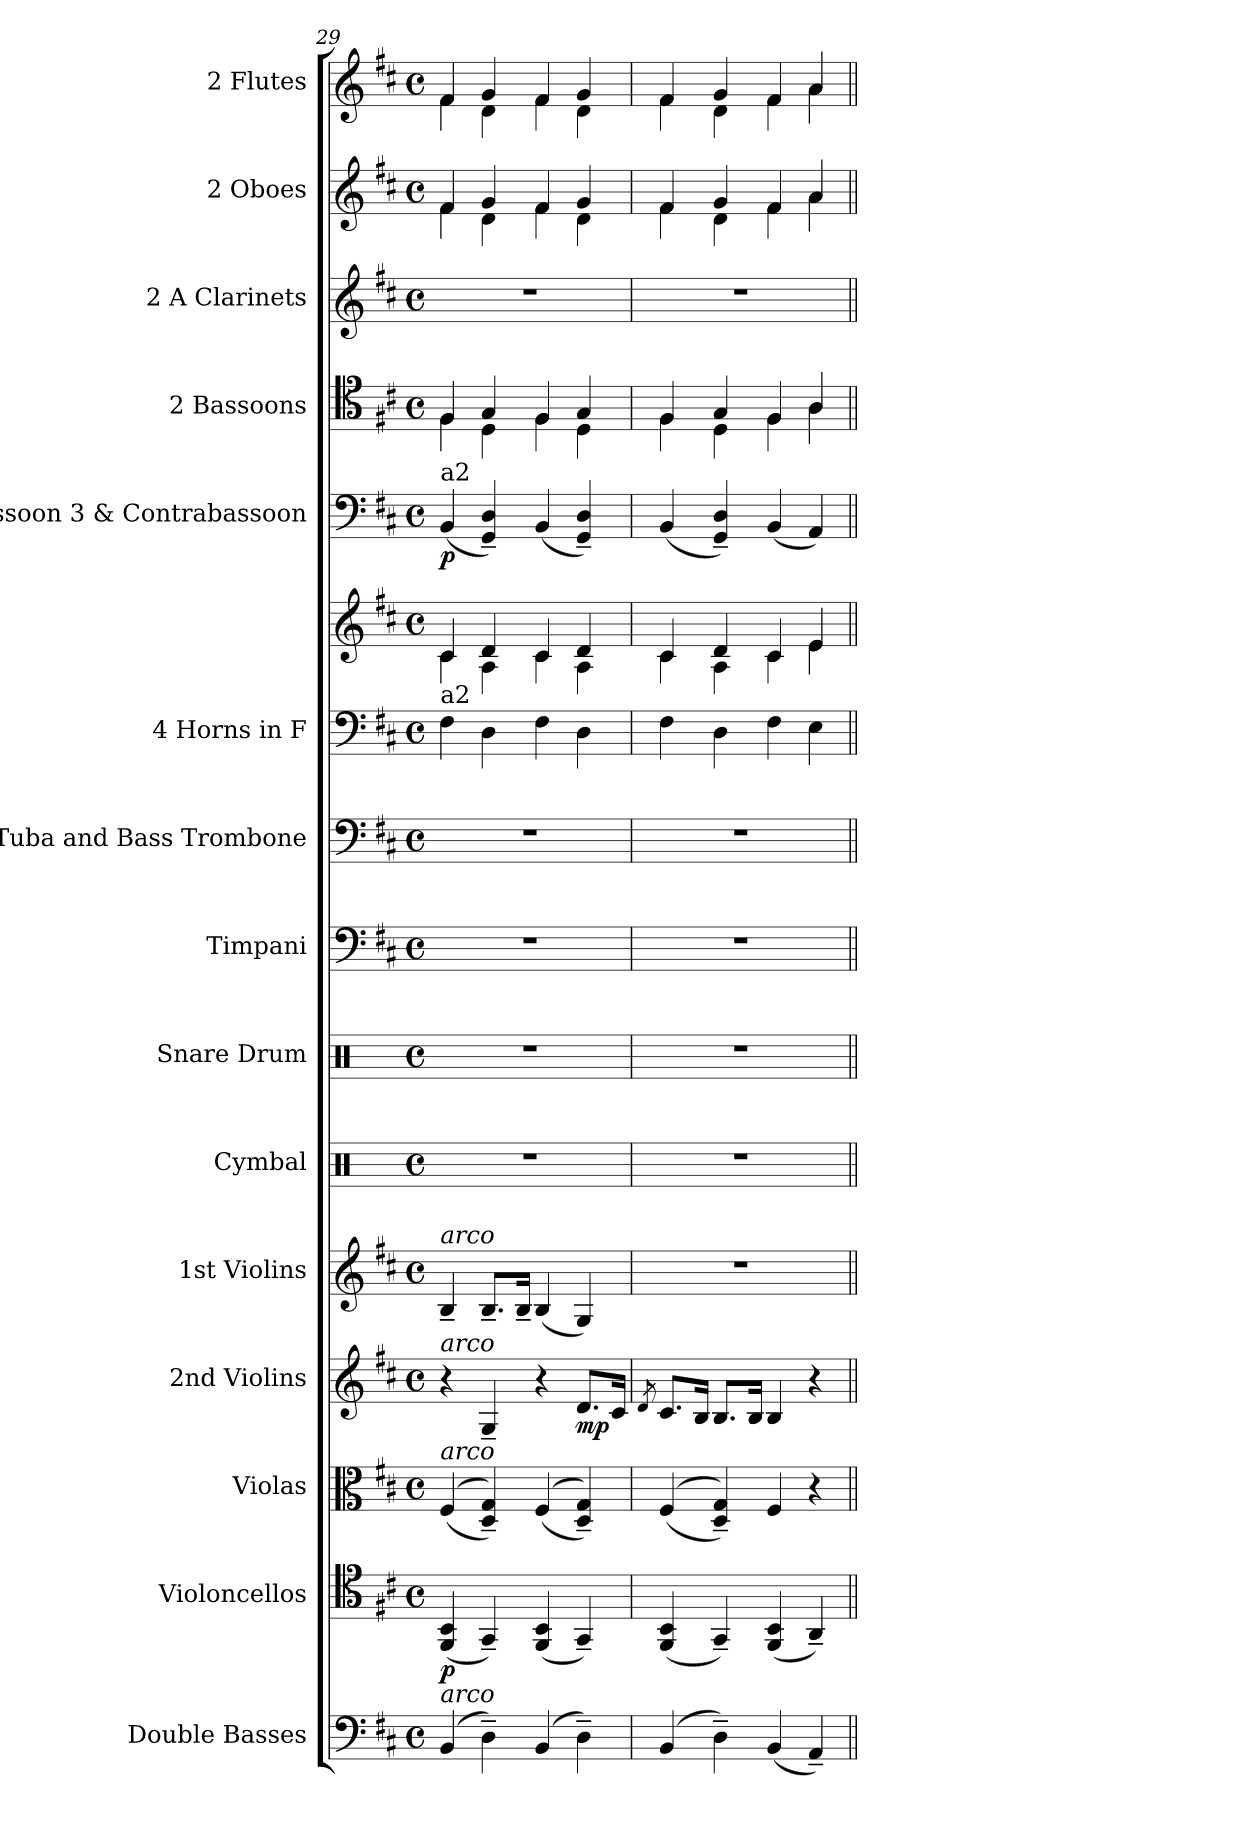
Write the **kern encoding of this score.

**kern	**kern	**dynam	**kern	**kern	**dynam	**kern	**kern	**kern	**kern	**kern	**kern	**kern	**kern	**dynam	**kern	**kern	**kern	**kern
*part15	*part14	*part14	*part13	*part12	*part12	*part11	*part10	*part9	*part8	*part7	*part6	*part6	*part5	*part5	*part4	*part3	*part2	*part1
*staff16	*staff15	*staff15	*staff14	*staff13	*staff13	*staff12	*staff11	*staff10	*staff9	*staff8	*staff7	*staff6	*staff5	*staff5	*staff4	*staff3	*staff2	*staff1
*I"Double Basses	*I"Violoncellos	*	*I"Violas	*I"2nd Violins	*	*I"1st Violins	*I"Cymbal	*I"Snare Drum	*I"Timpani	*I"Tuba and  Bass Trombone	*I"4 Horns in F	*	*I"Bassoon 3 &amp; Contrabassoon	*	*I"2 Bassoons	*I"2 A Clarinets	*I"2 Oboes	*I"2 Flutes
*	*	*	*	*	*	*	*I'Cym	*I'Sn Dr	*I'Timp	*I'Tba	*I'Hn	*	*I'Bsn	*	*I'Bsn	*I'Cl	*I'Ob	*I'Fl
*clefF4	*clefC4	*	*clefC3	*clefG2	*	*clefG2	*clefX	*clefX	*clefF4	*clefF4	*clefF4	*clefG2	*clefF4	*	*clefC4	*clefG2	*clefG2	*clefG2
*ITrd7c12	*	*	*	*	*	*	*	*	*	*	*ITrd4c7	*ITrd4c7	*	*	*	*ITrd2c3	*	*
*k[f#c#]	*k[f#c#]	*	*k[f#c#]	*k[f#c#]	*	*k[f#c#]	*k[]	*k[]	*k[f#c#]	*k[f#c#]	*k[f#]	*k[f#]	*k[f#c#]	*	*k[f#c#]	*k[f#c#g#d#a#]	*k[f#c#]	*k[f#c#]
*M4/4	*M4/4	*	*M4/4	*M4/4	*	*M4/4	*M4/4	*M4/4	*M4/4	*M4/4	*M4/4	*M4/4	*M4/4	*	*M4/4	*M4/4	*M4/4	*M4/4
*met(c)	*met(c)	*	*met(c)	*met(c)	*	*met(c)	*met(c)	*met(c)	*met(c)	*met(c)	*met(c)	*met(c)	*met(c)	*	*met(c)	*met(c)	*met(c)	*met(c)
=29	=29	=29	=29	=29	=29	=29	=29	=29	=29	=29	=29	=29	=29	=29	=29	=29	=29	=29
*	*	*	*	*	*	*	*	*	*	*	*	*^	*	*	*^	*	*^	*^
!	!	!	!	!	!	!	!	!	!	!	!	!	!	!LO:TX:a:t=a2	!	!	!	!	!	!	!	!
!	!	!	!	!	!	!	!	!	!	!	!LO:TX:a:t=a2	!	!	!	!	!	!	!	!	!	!	!
!	!	!	!	!	!	!LO:TX:a:i:t=arco	!	!	!	!	!	!	!	!	!	!	!	!	!	!	!	!
!	!	!	!	!LO:TX:a:i:t=arco	!	!	!	!	!	!	!	!	!	!	!	!	!	!	!	!	!	!
!	!	!	!LO:TX:a:i:t=arco	!	!	!	!	!	!	!	!	!	!	!	!	!	!	!	!	!	!	!
!LO:TX:a:i:t=arco	!	!	!	!	!	!	!	!	!	!	!	!	!	!	!	!	!	!	!	!	!	!
!	!	!LO:DY:b	!	!	!	!	!	!	!	!	!	!	!	!	!LO:DY:b	!	!	!	!	!	!	!
(>4BBB/	(<4FF#/ 4BB/	p	(<(<4F#/	4r	.	4B~/	1r	1r	1r	1r	4BB\	4F#/	4F#\	(<4BB/	p	4F#/	4F#\	1r	4f#/	4f#\	4f#/	4f#\
4DD~\)	4GG~/)	.	4D/~ 4G/~))	4G~/	.	8.B~/L	.	.	.	.	4GG\	4G/	4D\	4GG/~ 4D/~)	.	4G/	4D\	.	4g/	4d\	4g/	4d\
.	.	.	.	.	.	16B~/Jk	.	.	.	.	.	.	.	.	.	.	.	.	.	.	.	.
(>4BBB/	(<4FF#/ 4BB/	.	(<(<4F#/	4r	.	(<4B/	.	.	.	.	4BB\	4F#/	4F#\	(<4BB/	.	4F#/	4F#\	.	4f#/	4f#\	4f#/	4f#\
!	!	!	!	!	!LO:DY:b	!	!	!	!	!	!	!	!	!	!	!	!	!	!	!	!	!
4DD~\)	4GG~/)	.	4D/~ 4G/~))	8.d/L	mp	4G/)	.	.	.	.	4GG\	4G/	4D\	4GG/~ 4D/~)	.	4G/	4D\	.	4g/	4d\	4g/	4d\
.	.	.	.	16c#/Jk	.	.	.	.	.	.	.	.	.	.	.	.	.	.	.	.	.	.
!!LO:PB:g=z	!!
=30	=30	=30	=30	=30	=30	=30	=30	=30	=30	=30	=30	=30	=30	=30	=30	=30	=30	=30	=30	=30	=30	=30
.	.	.	.	8qd/	.	.	.	.	.	.	.	.	.	.	.	.	.	.	.	.	.	.
(>4BBB/	(<4FF#/ 4BB/	.	(<(<4F#/	8.c#/L	.	1r	1r	1r	1r	1r	4BB\	4F#/	4F#\	(<4BB/	.	4F#/	4F#\	1r	4f#/	4f#\	4f#/	4f#\
.	.	.	.	16B/Jk	.	.	.	.	.	.	.	.	.	.	.	.	.	.	.	.	.	.
4DD~\)	4GG~/)	.	4D/~ 4G/~))	8.B/L	.	.	.	.	.	.	4GG\	4G/	4D\	4GG/~ 4D/~)	.	4G/	4D\	.	4g/	4d\	4g/	4d\
.	.	.	.	16B/Jk	.	.	.	.	.	.	.	.	.	.	.	.	.	.	.	.	.	.
(<4BBB/	(<4FF#/ 4BB/	.	4F#/	4B/	.	.	.	.	.	.	4BB\	4F#/	4F#\	(<4BB/	.	4F#/	4F#\	.	4f#/	4f#\	4f#/	4f#\
4AAA~/)	4AA~/)	.	4r	4r	.	.	.	.	.	.	4AA\	4A/	4A\	4AA/)	.	4A/	4A\	.	4a/	4a\	4a/	4a\
*	*	*	*	*	*	*	*	*	*	*	*	*	*	*	*	*	*	*	*v	*v	*	*
*	*	*	*	*	*	*	*	*	*	*	*	*v	*v	*	*	*v	*v	*	*	*v	*v
=||	=||	=||	=||	=||	=||	=||	=||	=||	=||	=||	=||	=||	=||	=||	=||	=||	=||	=||
*-	*-	*-	*-	*-	*-	*-	*-	*-	*-	*-	*-	*-	*-	*-	*-	*-	*-	*-
